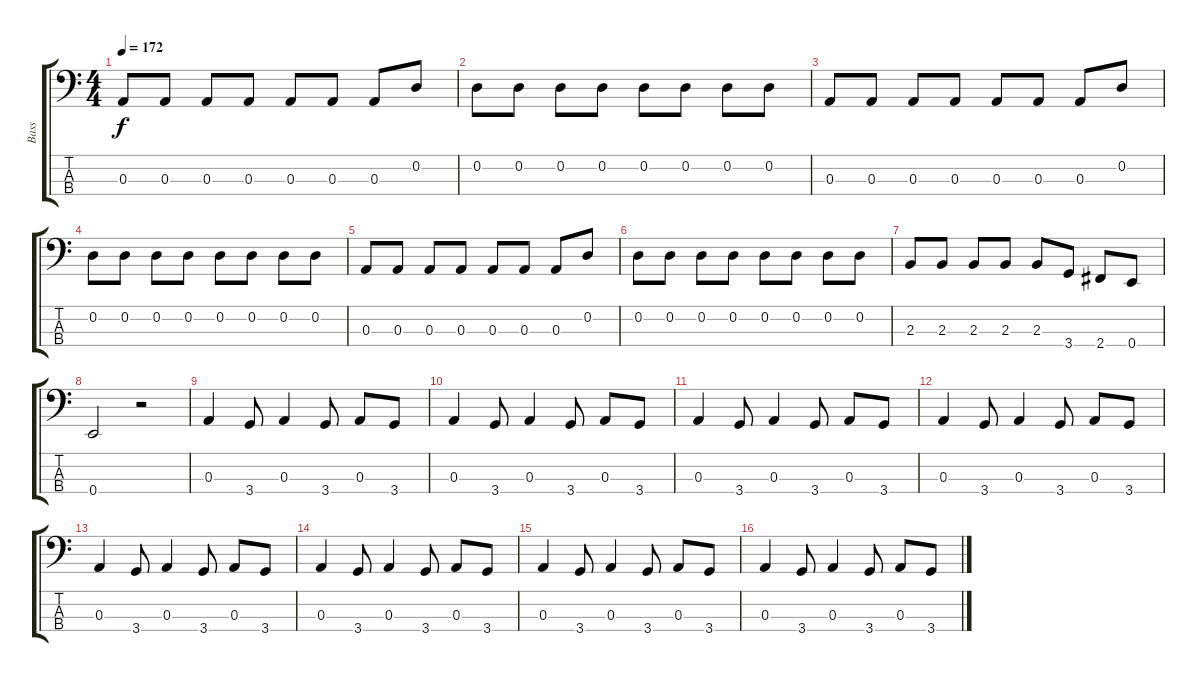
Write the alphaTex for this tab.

\track ("Bass" "Bass") {instrument electricbasspick}
\staff {score tabs}
\tuning (G2 D2 A1 E1) {hide}
\ts (4 4)
\tempo 172
\clef f4
\ks c
0.3.8{dy f} 0.3.8 0.3.8 0.3.8 0.3.8 0.3.8 0.3.8 0.2.8 |
0.2.8 0.2.8 0.2.8 0.2.8 0.2.8 0.2.8 0.2.8 0.2.8 |
0.3.8 0.3.8 0.3.8 0.3.8 0.3.8 0.3.8 0.3.8 0.2.8 |
0.2.8 0.2.8 0.2.8 0.2.8 0.2.8 0.2.8 0.2.8 0.2.8 |
0.3.8 0.3.8 0.3.8 0.3.8 0.3.8 0.3.8 0.3.8 0.2.8 |
0.2.8 0.2.8 0.2.8 0.2.8 0.2.8 0.2.8 0.2.8 0.2.8 |
2.3.8 2.3.8 2.3.8 2.3.8 2.3.8 3.4.8 2.4.8 0.4.8 |
0.4.2 r.2 |
0.3.4 3.4.8 0.3.4 3.4.8 0.3.8 3.4.8 |
0.3.4 3.4.8 0.3.4 3.4.8 0.3.8 3.4.8 |
0.3.4 3.4.8 0.3.4 3.4.8 0.3.8 3.4.8 |
0.3.4 3.4.8 0.3.4 3.4.8 0.3.8 3.4.8 |
0.3.4 3.4.8 0.3.4 3.4.8 0.3.8 3.4.8 |
0.3.4 3.4.8 0.3.4 3.4.8 0.3.8 3.4.8 |
0.3.4 3.4.8 0.3.4 3.4.8 0.3.8 3.4.8 |
0.3.4 3.4.8 0.3.4 3.4.8 0.3.8 3.4.8
